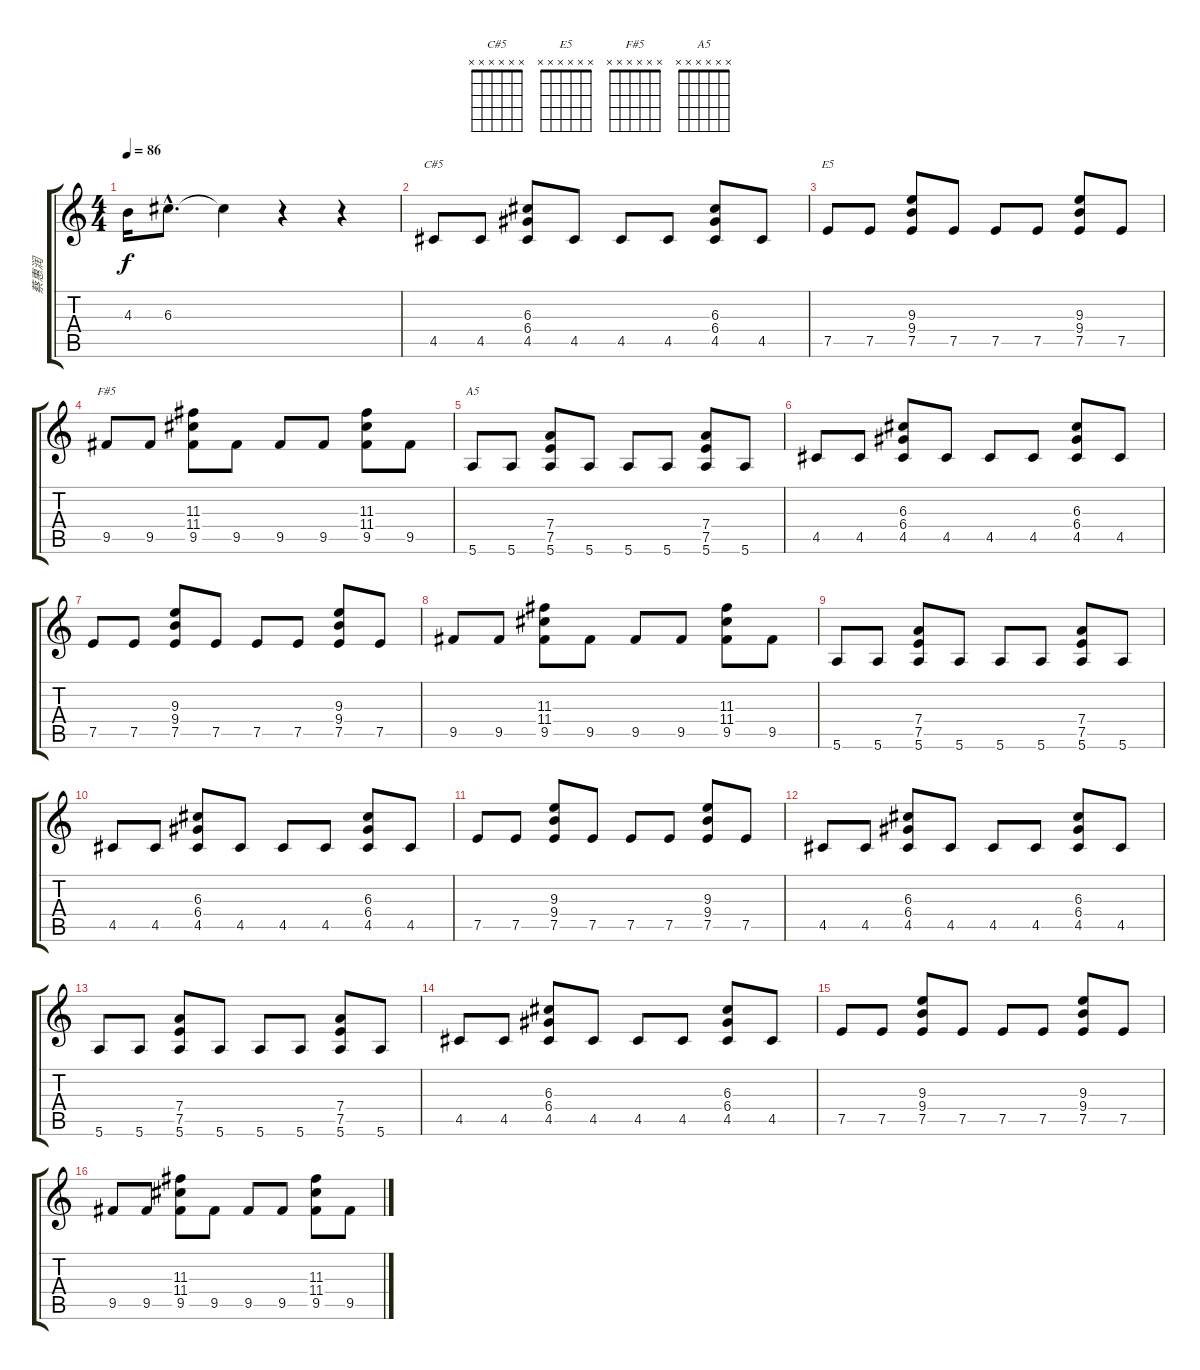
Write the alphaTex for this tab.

\track ("蔡惠润" "蔡惠润") {instrument distortionguitar}
\staff {score tabs}
\tuning (E4 B3 G3 D3 A2 E2) {hide}
\chord ("C#5" x x x x x x)
\chord ("E5" x x x x x x)
\chord ("F#5" x x x x x x)
\chord ("A5" x x x x x x)
\ts (4 4)
\tempo 86
\clef g2
\ks c
4.3.16{dy f} 6.3{hac}.8{d} 6.3{t}.4 r.4 r.4 |
4.5.8{ch "C#5" instrument acousticguitarnylon} 4.5.8 (6.3 6.4 4.5).8 4.5.8 4.5.8 4.5.8 (6.3 6.4 4.5).8 4.5.8 |
7.5.8{ch "E5"} 7.5.8 (9.3 9.4 7.5).8 7.5.8 7.5.8 7.5.8 (9.3 9.4 7.5).8 7.5.8 |
9.5.8{ch "F#5"} 9.5.8 (11.3 11.4 9.5).8 9.5.8 9.5.8 9.5.8 (11.3 11.4 9.5).8 9.5.8 |
5.6.8{ch "A5"} 5.6.8 (7.4 7.5 5.6).8 5.6.8 5.6.8 5.6.8 (7.4 7.5 5.6).8 5.6.8 |
4.5.8 4.5.8 (6.3 6.4 4.5).8 4.5.8 4.5.8 4.5.8 (6.3 6.4 4.5).8 4.5.8 |
7.5.8 7.5.8 (9.3 9.4 7.5).8 7.5.8 7.5.8 7.5.8 (9.3 9.4 7.5).8 7.5.8 |
9.5.8 9.5.8 (11.3 11.4 9.5).8 9.5.8 9.5.8 9.5.8 (11.3 11.4 9.5).8 9.5.8 |
5.6.8 5.6.8 (7.4 7.5 5.6).8 5.6.8 5.6.8 5.6.8 (7.4 7.5 5.6).8 5.6.8 |
4.5.8 4.5.8 (6.3 6.4 4.5).8 4.5.8 4.5.8 4.5.8 (6.3 6.4 4.5).8 4.5.8 |
7.5.8 7.5.8 (9.3 9.4 7.5).8 7.5.8 7.5.8 7.5.8 (9.3 9.4 7.5).8 7.5.8 |
4.5.8 4.5.8 (6.3 6.4 4.5).8 4.5.8 4.5.8 4.5.8 (6.3 6.4 4.5).8 4.5.8 |
5.6.8 5.6.8 (7.4 7.5 5.6).8 5.6.8 5.6.8 5.6.8 (7.4 7.5 5.6).8 5.6.8 |
4.5.8 4.5.8 (6.3 6.4 4.5).8 4.5.8 4.5.8 4.5.8 (6.3 6.4 4.5).8 4.5.8 |
7.5.8 7.5.8 (9.3 9.4 7.5).8 7.5.8 7.5.8 7.5.8 (9.3 9.4 7.5).8 7.5.8 |
9.5.8 9.5.8 (11.3 11.4 9.5).8 9.5.8 9.5.8 9.5.8 (11.3 11.4 9.5).8 9.5.8
